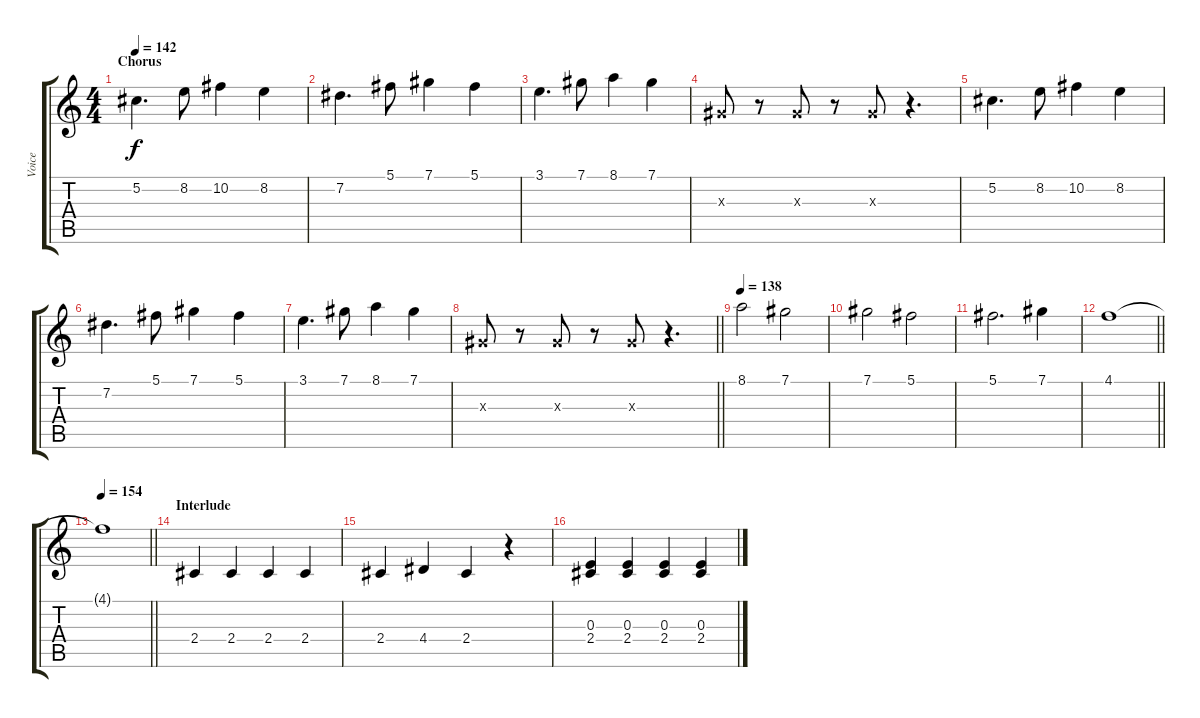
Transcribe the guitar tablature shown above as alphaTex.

\track ("Voice" "Voice") {instrument contrabass}
\staff {score tabs}
\tuning (Db4 Ab3 E3 B2 Gb2 Db2) {hide}
\ts (4 4)
\section ("" "Chorus")
\tempo 142
\clef g2
\ks c
5.2.4{d dy f} 8.2.8 10.2.4 8.2.4 |
7.2.4{d} 5.1.8 7.1.4 5.1.4 |
3.1.4{d} 7.1.8 8.1.4 7.1.4 |
4.3{x}.8 r.8 4.3{x}.8 r.8 4.3{x}.8 r.4{d} |
5.2.4{d} 8.2.8 10.2.4 8.2.4 |
7.2.4{d} 5.1.8 7.1.4 5.1.4 |
3.1.4{d} 7.1.8 8.1.4 7.1.4 |
\barLineRight lightlight
4.3{x}.8 r.8 4.3{x}.8 r.8 4.3{x}.8 r.4{d} |
\section ("" "")
\tempo 138
8.1.2 7.1.2 |
7.1.2 5.1.2 |
5.1.2{d} 7.1.4 |
\barLineRight lightlight
4.1.1 |
\tempo 154
\barLineRight lightlight
4.1{t}.1 |
\section ("" "Interlude")
2.4.4 2.4.4 2.4.4 2.4.4 |
2.4.4 4.4.4 2.4.4 r.4 |
(0.3 2.4).4 (0.3 2.4).4 (0.3 2.4).4 (0.3 2.4).4
